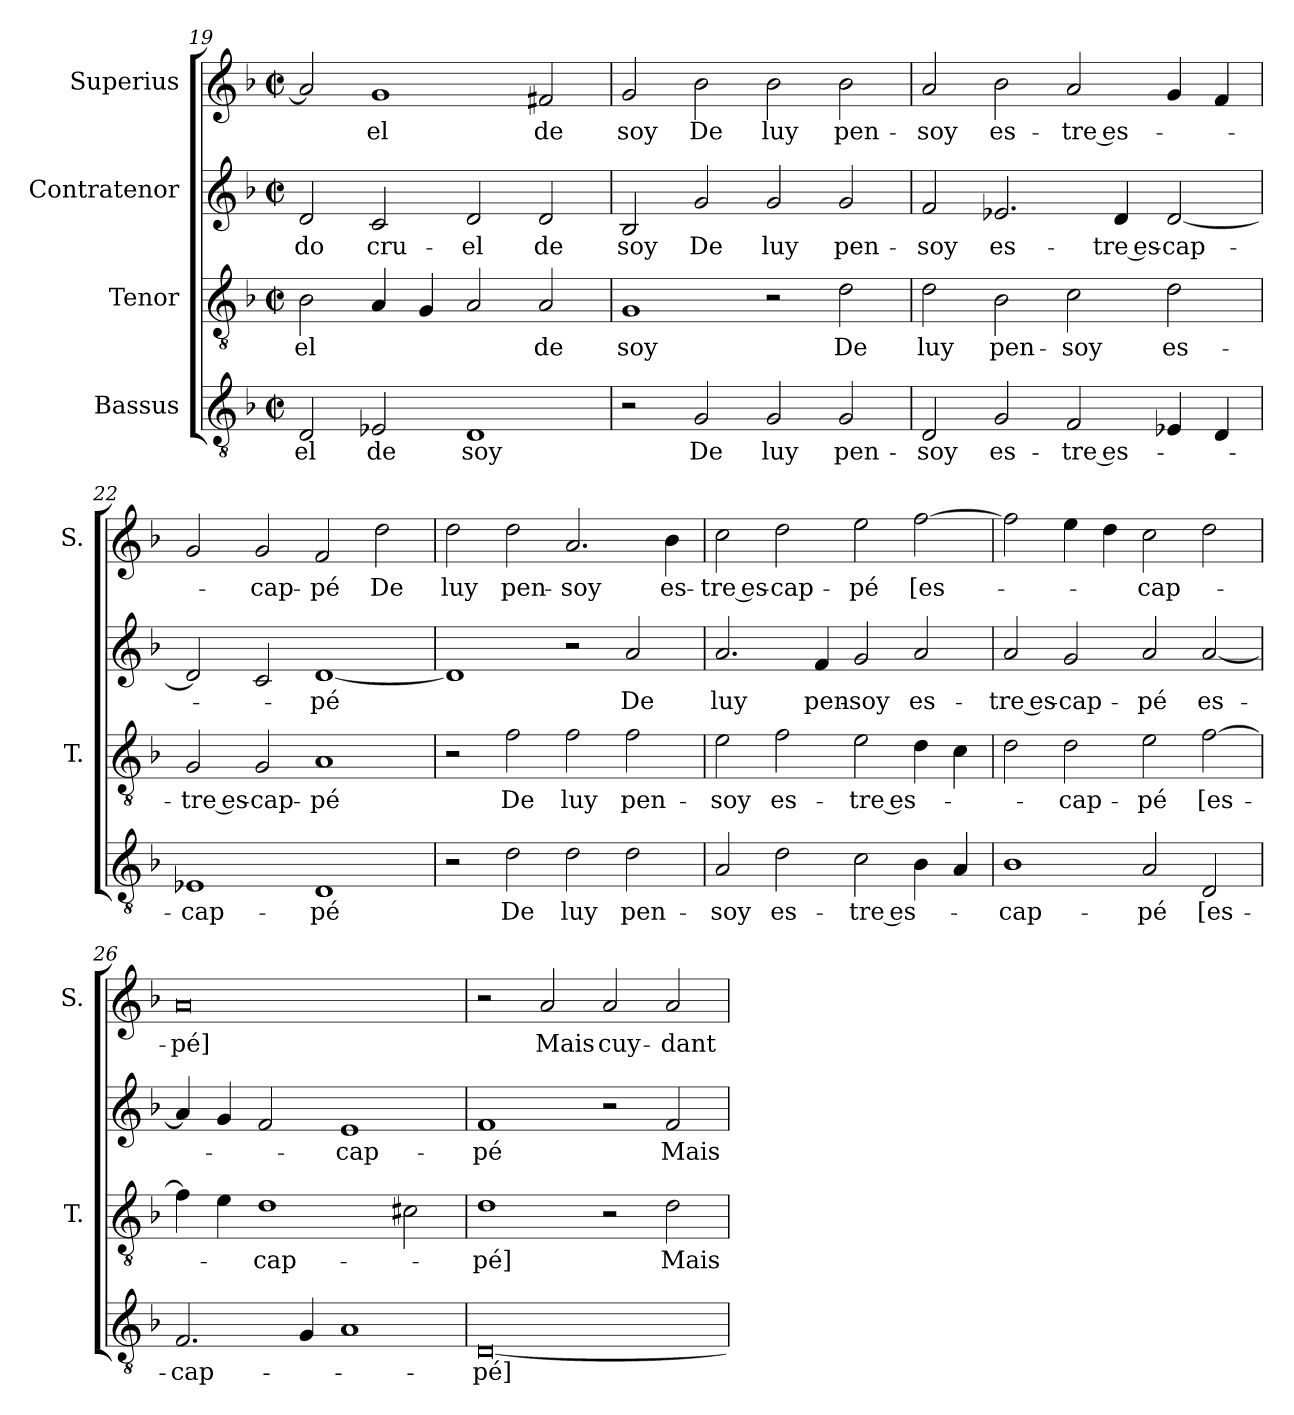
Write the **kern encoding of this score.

**kern	**text	**kern	**text	**kern	**text	**kern	**text
*part4	*part4	*part3	*part3	*part2	*part2	*part1	*part1
*staff4	*staff4	*staff3	*staff3	*staff2	*staff2	*staff1	*staff1
*I"Bassus	*	*I"Tenor	*	*I"Contratenor	*	*I"Superius	*
*	*	*I'T.	*	*	*	*I'S.	*
*clefGv2	*	*clefGv2	*	*clefG2	*	*clefG2	*
*k[b-]	*	*k[b-]	*	*k[b-]	*	*k[b-]	*
*F:	*	*F:	*	*F:	*	*F:	*
*M2/2	*	*M2/2	*	*M2/2	*	*M2/2	*
*met(c|)	*	*met(c|)	*	*met(c|)	*	*met(c|)	*
=19	=19	=19	=19	=19	=19	=19	=19
2D/	-el	2B-\	-el	2d/	-do	2a/]	.
2E-X/	de	4A/	.	2c/	cru-	1g/	-el
.	.	4G/	.	.	.	.	.
1D/	soy	2A/	.	2d/	-el	.	.
.	.	2A/	de	2d/	de	2f#X/	de
=20	=20	=20	=20	=20	=20	=20	=20
2r	.	1G/	soy	2B-/	soy	2g/	soy
2G/	De	.	.	2g/	De	2b-\	De
2G/	luy	2r	.	2g/	luy	2b-\	luy
2G/	pen-	2d\	De	2g/	pen-	2b-\	pen-
!!LO:LB:g=z
=21	=21	=21	=21	=21	=21	=21	=21
2D/	-soy	2d\	luy	2f/	-soy	2a/	-soy
2G/	es-	2B-\	pen-	2.e-X/	es-	2b-\	es-
2F/	-tre es-	2c\	-soy	.	.	2a/	-tre es-
.	.	.	.	4d/	-tre es-	.	.
4E-X/	.	2d\	es-	[2d/	-cap-	4g/	.
4D/	.	.	.	.	.	4f/	.
=22	=22	=22	=22	=22	=22	=22	=22
1E-X/	-cap-	2G/	-tre es-	2d/]	.	2g/	.
.	.	2G/	-cap-	2c/	.	2g/	-cap-
1D/	-pé	1A/	-pé	[1d/	-pé	2f/	-pé
.	.	.	.	.	.	2dd\	De
=23	=23	=23	=23	=23	=23	=23	=23
2r	.	2r	.	1d/]	.	2dd\	luy
2d\	De	2f\	De	.	.	2dd\	pen-
2d\	luy	2f\	luy	2r	.	2.a/	-soy
2d\	pen-	2f\	pen-	2a/	De	.	.
.	.	.	.	.	.	4b-\	es-
=24	=24	=24	=24	=24	=24	=24	=24
2A/	-soy	2e\	-soy	2.a/	luy	2cc\	-tre es-
2d\	es-	2f\	es-	.	.	2dd\	-cap-
.	.	.	.	4f/	pen-	.	.
2c\	-tre es-	2e\	-tre es-	2g/	-soy	2ee\	-pé
4B-\	.	4d\	.	2a/	es-	[2ff\	[es-
4A/	.	4c\	.	.	.	.	.
=25	=25	=25	=25	=25	=25	=25	=25
1B-\	-cap-	2d\	.	2a/	-tre es-	2ff\]	.
.	.	2d\	-cap-	2g/	-cap-	4ee\	.
.	.	.	.	.	.	4dd\	.
2A/	-pé	2e\	-pé	2a/	-pé	2cc\	-cap-
2D/	[es-	[2f\	[es-	[2a/	es-	2dd\	.
!!LO:LB:g=z
=26	=26	=26	=26	=26	=26	=26	=26
2.F/	-cap-	4f\]	.	4a/]	.	0a/	-pé]
.	.	4e\	.	4g/	.	.	.
.	.	1d\	-cap-	2f/	.	.	.
4G/	.	.	.	.	.	.	.
1A/	.	.	.	1e/	-cap-	.	.
.	.	2c#X\	.	.	.	.	.
=27	=27	=27	=27	=27	=27	=27	=27
[0D/	-pé]	1d\	-pé]	1f/	-pé	2r	.
.	.	.	.	.	.	2a/	Mais
.	.	2r	.	2r	.	2a/	cuy-
.	.	2d\	Mais	2f/	Mais	2a/	-dant
=	=	=	=	=	=	=	=
*-	*-	*-	*-	*-	*-	*-	*-
